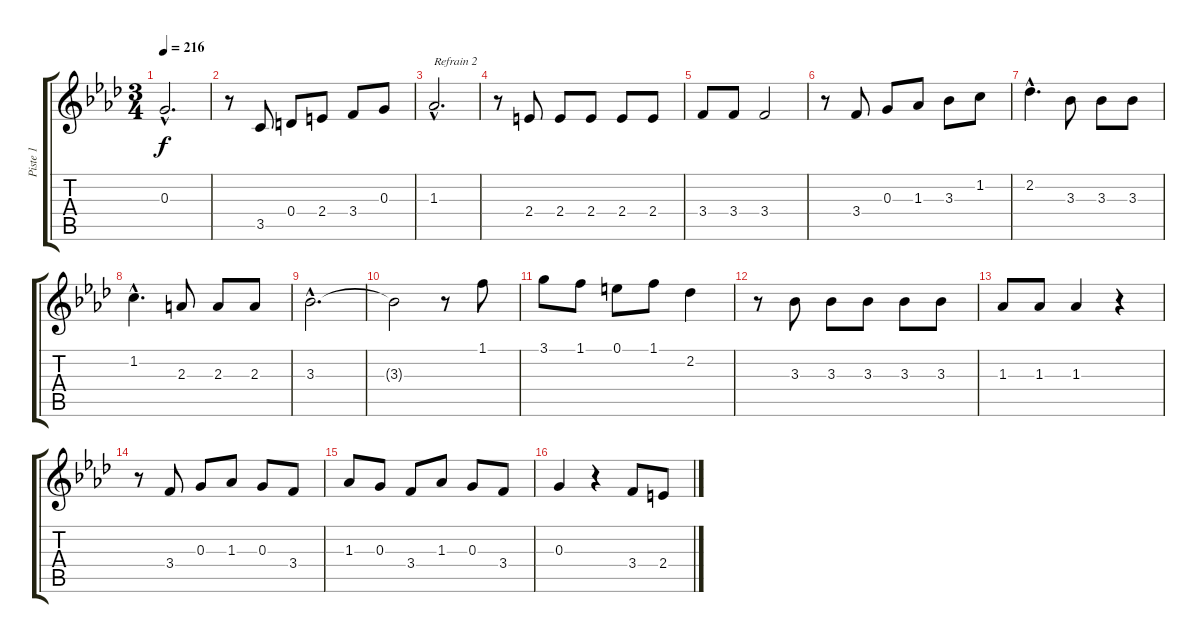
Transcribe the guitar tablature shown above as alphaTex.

\track ("Piste 1" "Piste 1") {instrument acousticguitarsteel}
\staff {score tabs}
\tuning (E4 B3 G3 D3 A2 E2) {hide}
\ts (3 4)
\tempo 216
\clef g2
\ks ab
0.3{hac}.2{d dy f} |
r.8 3.5.8 0.4.8 2.4.8 3.4.8 0.3.8 |
1.3{hac}.2{d txt "Refrain 2"} |
r.8 2.4.8 2.4.8 2.4.8 2.4.8 2.4.8 |
3.4.8 3.4.8 3.4.2 |
r.8 3.4.8 0.3.8 1.3.8 3.3.8 1.2.8 |
2.2{hac}.4{d} 3.3.8 3.3.8 3.3.8 |
1.2{hac}.4{d} 2.3.8 2.3.8 2.3.8 |
3.3{hac}.2{d} |
3.3{t}.2 r.8 1.1.8 |
3.1.8 1.1.8 0.1.8 1.1.8 2.2.4 |
r.8 3.3.8 3.3.8 3.3.8 3.3.8 3.3.8 |
1.3.8 1.3.8 1.3.4 r.4 |
r.8 3.4.8 0.3.8 1.3.8 0.3.8 3.4.8 |
1.3.8 0.3.8 3.4.8 1.3.8 0.3.8 3.4.8 |
0.3.4 r.4 3.4.8 2.4.8
